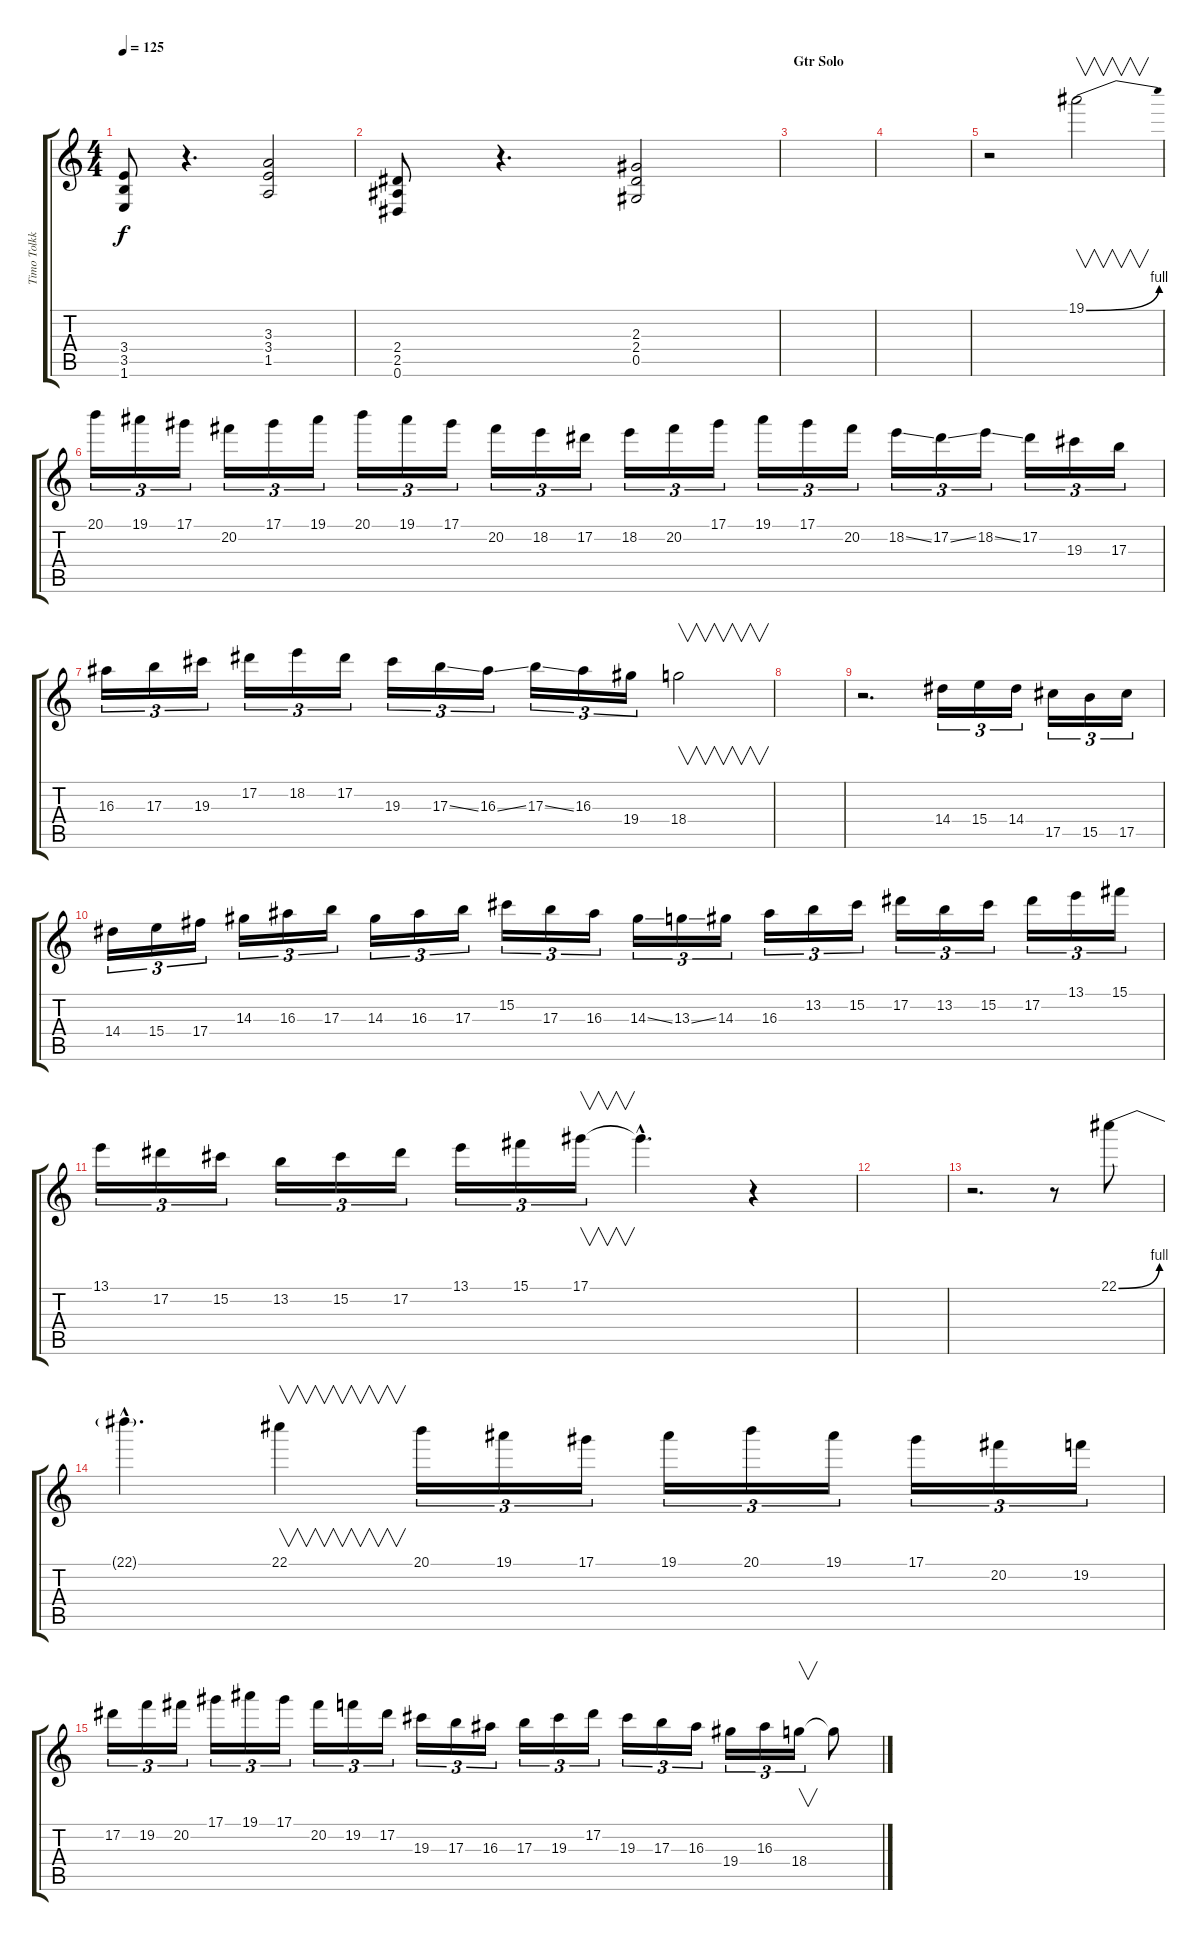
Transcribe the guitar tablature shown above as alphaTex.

\track ("Timo Tolkki Gtr 2" "Timo Tolkk") {instrument overdrivenguitar}
\staff {score tabs}
\tuning (Eb4 Bb3 Gb3 Db3 Ab2 Eb2) {hide}
\ts (4 4)
\tempo 125
\clef g2
\ks c
(3.4 3.5 1.6).8{dy f} r.4{d} (3.3 3.4 1.5).2 |
(2.4 2.5 0.6).8 r.4{d} (2.3 2.4 0.5).2 |
\section ("" "Gtr Solo")
|
|
r.2 19.1{be (bend 0 0 60 4)}.2{v} |
20.1.16{tu (3 2)} 19.1.16{tu (3 2)} 17.1.16{tu (3 2)} 20.2.16{tu (3 2)} 17.1.16{tu (3 2)} 19.1.16{tu (3 2)} 20.1.16{tu (3 2)} 19.1.16{tu (3 2)} 17.1.16{tu (3 2)} 20.2.16{tu (3 2)} 18.2.16{tu (3 2)} 17.2.16{tu (3 2)} 18.2.16{tu (3 2)} 20.2.16{tu (3 2)} 17.1.16{tu (3 2)} 19.1.16{tu (3 2)} 17.1.16{tu (3 2)} 20.2.16{tu (3 2)} 18.2{ss}.16{tu (3 2)} 17.2{ss}.16{tu (3 2)} 18.2{ss}.16{tu (3 2)} 17.2.16{tu (3 2)} 19.3.16{tu (3 2)} 17.3.16{tu (3 2)} |
16.3.16{tu (3 2)} 17.3.16{tu (3 2)} 19.3.16{tu (3 2)} 17.2.16{tu (3 2)} 18.2.16{tu (3 2)} 17.2.16{tu (3 2)} 19.3.16{tu (3 2)} 17.3{ss}.16{tu (3 2)} 16.3{ss}.16{tu (3 2)} 17.3{ss}.16{tu (3 2)} 16.3.16{tu (3 2)} 19.4.16{tu (3 2)} 18.4.2{v} |
|
r.2{d} 14.4.16{tu (3 2)} 15.4.16{tu (3 2)} 14.4.16{tu (3 2)} 17.5.16{tu (3 2)} 15.5.16{tu (3 2)} 17.5.16{tu (3 2)} |
14.4.16{tu (3 2)} 15.4.16{tu (3 2)} 17.4.16{tu (3 2)} 14.3.16{tu (3 2)} 16.3.16{tu (3 2)} 17.3.16{tu (3 2)} 14.3.16{tu (3 2)} 16.3.16{tu (3 2)} 17.3.16{tu (3 2)} 15.2.16{tu (3 2)} 17.3.16{tu (3 2)} 16.3.16{tu (3 2)} 14.3{ss}.16{tu (3 2)} 13.3{ss}.16{tu (3 2)} 14.3.16{tu (3 2)} 16.3.16{tu (3 2)} 13.2.16{tu (3 2)} 15.2.16{tu (3 2)} 17.2.16{tu (3 2)} 13.2.16{tu (3 2)} 15.2.16{tu (3 2)} 17.2.16{tu (3 2)} 13.1.16{tu (3 2)} 15.1.16{tu (3 2)} |
13.1.16{tu (3 2)} 17.2.16{tu (3 2)} 15.2.16{tu (3 2)} 13.2.16{tu (3 2)} 15.2.16{tu (3 2)} 17.2.16{tu (3 2)} 13.1.16{tu (3 2)} 15.1.16{tu (3 2)} 17.1.16{v tu (3 2)} 17.1{hac t}.4{d} r.4 |
|
r.2{d} r.8 22.1{be (bend 0 0 60 4)}.8 |
22.1{hac t}.4{d} 22.1.4{v} 20.1.16{tu (3 2)} 19.1.16{tu (3 2)} 17.1.16{tu (3 2)} 19.1.16{tu (3 2)} 20.1.16{tu (3 2)} 19.1.16{tu (3 2)} 17.1.16{tu (3 2)} 20.2.16{tu (3 2)} 19.2.16{tu (3 2)} |
17.2.16{tu (3 2)} 19.2.16{tu (3 2)} 20.2.16{tu (3 2)} 17.1.16{tu (3 2)} 19.1.16{tu (3 2)} 17.1.16{tu (3 2)} 20.2.16{tu (3 2)} 19.2.16{tu (3 2)} 17.2.16{tu (3 2)} 19.3.16{tu (3 2)} 17.3.16{tu (3 2)} 16.3.16{tu (3 2)} 17.3.16{tu (3 2)} 19.3.16{tu (3 2)} 17.2.16{tu (3 2)} 19.3.16{tu (3 2)} 17.3.16{tu (3 2)} 16.3.16{tu (3 2)} 19.4.16{tu (3 2)} 16.3.16{tu (3 2)} 18.4.16{v tu (3 2)} 18.4{t}.8
